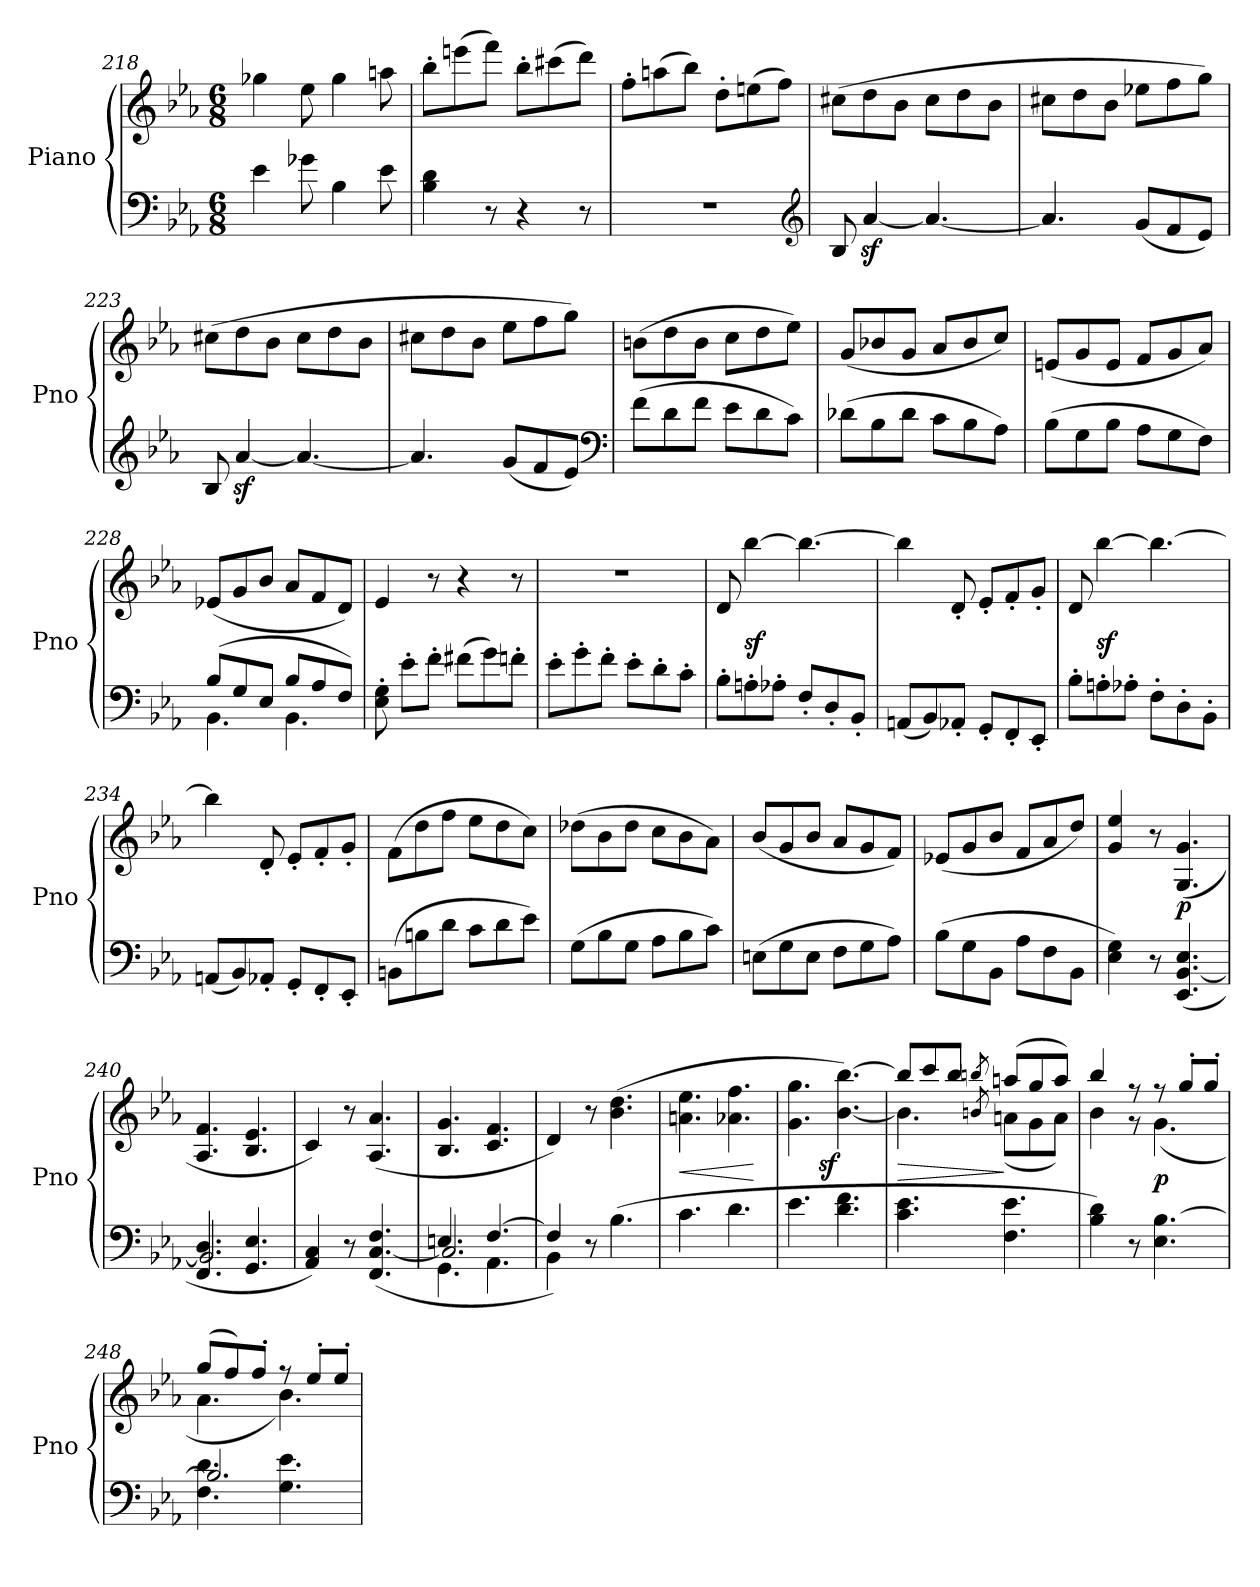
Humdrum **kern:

**kern	**kern	**dynam
*part1	*part1	*part1
*staff2	*staff1	*staff1/2
*I"Piano	*	*
*I'Pno	*	*
*clefF4	*clefG2	*
*k[b-e-a-]	*k[b-e-a-]	*
*M6/8	*M6/8	*
=218	=218	=218
4e-	4gg-X	.
8g-X	8ee-	.
4B-	4gg-	.
8e-	8aan	.
=219	=219	=219
4B- 4d	8bb-'L	.
.	(8eeen	.
8r	8fffJ)	.
4r	8bb-'L	.
.	(8ccc#X	.
8r	8dddJ)	.
=220	=220	=220
2.r	8ff'L	.
.	(8aan	.
.	8bb-J)	.
.	8dd'L	.
.	(8een	.
.	8ffJ)	.
*clefG2	*	*
=221	=221	=221
8B-	(8cc#XL	.
[4a-z	8dd	.
.	8b-J	.
4.a-_	8cc#L	.
.	8dd	.
.	8b-J	.
=222	=222	=222
4.a-]	8cc#XL	.
.	8dd	.
.	8b-J	.
(8gL	8ee-XL	.
8f	8ff	.
8e-J)	8ggJ)	.
=223	=223	=223
8B-	(8cc#XL	.
[4a-z	8dd	.
.	8b-J	.
4.a-_	8cc#L	.
.	8dd	.
.	8b-J	.
=224	=224	=224
4.a-]	8cc#XL	.
.	8dd	.
.	8b-J	.
(8gL	8ee-L	.
8f	8ff	.
8e-J)	8ggJ)	.
*clefF4	*	*
=225	=225	=225
(8fL	(8bnL	.
8d	8dd	.
8fJ	8bJ	.
8e-L	8ccL	.
8d	8dd	.
8cJ)	8ee-J)	.
=226	=226	=226
(8d-XL	(8gL	.
8B-	8b-X	.
8d-J	8gJ	.
8cL	8a-/L	.
8B-	8b-/	.
8A-J)	8cc/J)	.
=227	=227	=227
(8B-L	(8enL	.
8G	8g	.
8B-J	8eJ	.
8A-L	8fL	.
8G	8g	.
8FJ)	8a-J)	.
=228	=228	=228
*^	*	*
(8B-L	4.BB-	(8e-XL	.
8G	.	8g	.
8E-J	.	8b-J	.
8B-L	4.BB-	8a-L	.
8A-	.	8f	.
8FJ)	.	8dJ)	.
*v	*v	*	*
=229	=229	=229
8E-' 8G'	4e-	.
8e-'L	.	.
8f'J	8r	.
(8f#XL	4r	.
8g)	.	.
8fn'J	8r	.
=230	=230	=230
8e-'L	2.r	.
8g'	.	.
8f'J	.	.
8e-'L	.	.
8d'	.	.
8c'J	.	.
=231	=231	=231
8B-'L	8d	.
8An'	[4bb-	sf
8A-X'J	.	.
8F'/L	4.bb-_	.
8D'/	.	.
8BB-'/J	.	.
=232	=232	=232
(8AAnL	4bb-]	.
8BB-)	.	.
8AA-X'J	8d'	.
8GG'L	8e-'L	.
8FF'	8f'	.
8EE-'J	8g'J	.
=233	=233	=233
8B-'L	8d	.
8An'	[4bb-	sf
8A-X'J	.	.
8F'L	4.bb-_	.
8D'	.	.
8BB-'J	.	.
=234	=234	=234
(8AAnL	4bb-]	.
8BB-)	.	.
8AA-X'J	8d'	.
8GG'L	8e-'L	.
8FF'	8f'	.
8EE-'J	8g'J	.
=235	=235	=235
(8BBnL	(8fL	.
8Bn	8dd	.
8dJ	8ffJ	.
8cL	8ee-L	.
8d	8dd	.
8e-J)	8ccJ)	.
=236	=236	=236
(8GL	(8dd-XL	.
8B-	8b-	.
8GJ	8dd-J	.
8A-L	8ccL	.
8B-	8b-	.
8cJ)	8a-J)	.
=237	=237	=237
(8EnL	(8b-L	.
8G	8g	.
8EJ	8b-J	.
8FL	8a-L	.
8G	8g	.
8A-J)	8fJ)	.
=238	=238	=238
(8B-L	(8e-XL	.
8G	8g	.
8BB-J	8b-J	.
8A-L	8fL	.
8F	8a-	.
8BB-J	8ddJ)	.
=239	=239	=239
4E- 4G)	4g/ 4ee-/	.
8r	8r	.
(>4.EE- [4.BB- 4.E-	(>4.G 4.g	p
=240	=240	=240
*^	*	*
4.FF/ 4.D/	2.BB-/]	4.A- 4.f	.
4.GG/ 4.E-/	.	4.B- 4.e-	.
*v	*v	*	*
=241	=241	=241
4AA- 4C)	4c)	.
8r	8r	.
(>4.FF [4.C 4.F	(>4.A- 4.a-	.
=242	=242	=242
*^	*	*
*	*^	*	*
4.En	4.GG	2.C/]	4.B- 4.g	.
[4.F	4.AA-	.	4.c 4.f	.
*	*v	*v	*	*
=243	=243	=243	=243
4F])	4BB-	4d)	.
8r	8ryy	8r	.
(4.B-	4.ryy	(4.b- 4.dd	.
*v	*v	*	*
=244	=244	=244
4.c	4.an 4.ee-	<
4.d	4.a-X 4.ff	.
.	.	[
=245	=245	=245
4.e-	4.g 4.gg	.
!	!	!LO:DY:rj
4.d 4.f	[4.b- [4.bb-)	sf
=246	=246	=246
*	*^	*
4.c 4.e-	8bb-L]	4.b-]	>
.	8ccc	.	.
.	8bb-J	.	.
.	8qbbn	8qbn	.
4.F 4.e-	(8aanL	(>8anL	]
.	8gg	8g	.
.	8aaJ)	8aJ)	.
=247	=247	=247	=247
4B- 4d)	4bb-	4b-	.
8r	8rff	8rg	.
4.E- [4.B-	8rff	(4.g	p
.	8gg'L	.	.
.	8gg'J	.	.
=248	=248	=248	=248
*^	*	*	*
4.F\ 4.d\	2.B-/]	(8ggL	4.a-	.
.	.	8ff)	.	.
.	.	8ff'J	.	.
4.G\ 4.e-\	.	8r	4.b-)	.
.	.	8ee-'L	.	.
.	.	8ee-'J	.	.
*v	*v	*	*	*
*	*v	*v	*
=	=	=
*-	*-	*-
